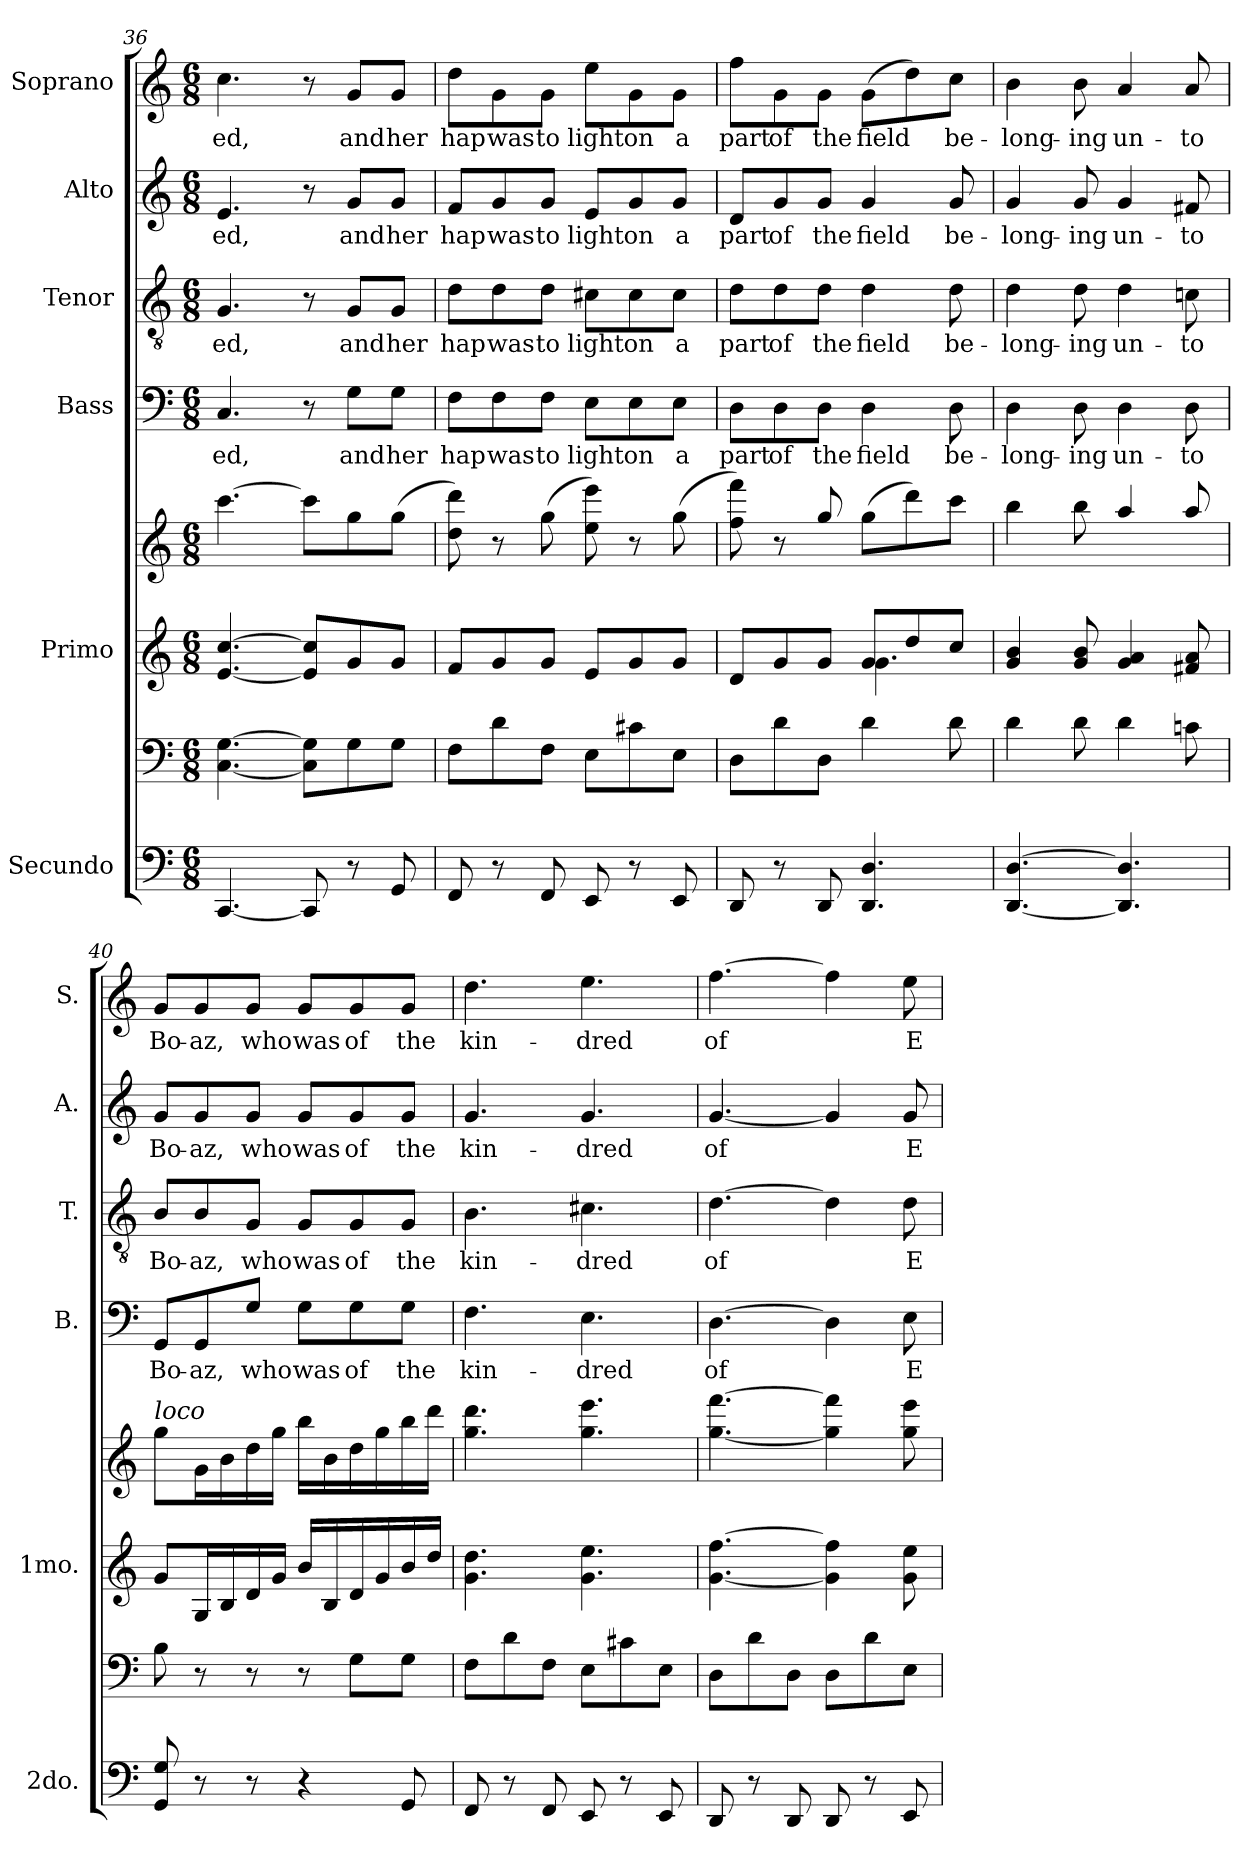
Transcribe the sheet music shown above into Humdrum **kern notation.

**kern	**kern	**kern	**kern	**kern	**text	**kern	**text	**kern	**text	**kern	**text
*part6	*part6	*part5	*part5	*part4	*part4	*part3	*part3	*part2	*part2	*part1	*part1
*staff8	*staff7	*staff6	*staff5	*staff4	*staff4	*staff3	*staff3	*staff2	*staff2	*staff1	*staff1
*I"Secundo	*	*I"Primo	*	*I"Bass	*	*I"Tenor	*	*I"Alto	*	*I"Soprano	*
*I'2do.	*	*I'1mo.	*	*I'B.	*	*I'T.	*	*I'A.	*	*I'S.	*
*clefF4	*clefF4	*clefG2	*clefG2	*clefF4	*	*clefGv2	*	*clefG2	*	*clefG2	*
*k[]	*k[]	*k[]	*k[]	*k[]	*	*k[]	*	*k[]	*	*k[]	*
*M6/8	*M6/8	*M6/8	*M6/8	*M6/8	*	*M6/8	*	*M6/8	*	*M6/8	*
=36	=36	=36	=36	=36	=36	=36	=36	=36	=36	=36	=36
!	!	!	!	!	!LO:LY:b	!	!LO:LY:b	!	!LO:LY:b	!	!LO:LY:b
[4.CC/	[4.C\ [4.G\	[4.e/ [4.cc/	[4.ccc\	4.C/	-ed,	4.G/	-ed,	4.e/	-ed,	4.cc\	-ed,
8CC/]	8C\] 8G\]L	8e/] 8cc/]L	8ccc\L]	8r	.	8r	.	8r	.	8r	.
!	!	!	!	!	!LO:LY:b	!	!LO:LY:b	!	!LO:LY:b	!	!LO:LY:b
8r	8G\	8g/	8gg\	8G\L	and	8G/L	and	8g/L	and	8g/L	and
!	!	!	!	!	!LO:LY:b	!	!LO:LY:b	!	!LO:LY:b	!	!LO:LY:b
8GG/	8G\J	8g/J	(>8gg\J	8G\J	her	8G/J	her	8g/J	her	8g/J	her
=37	=37	=37	=37	=37	=37	=37	=37	=37	=37	=37	=37
!	!	!	!	!	!LO:LY:b	!	!LO:LY:b	!	!LO:LY:b	!	!LO:LY:b
8FF/	8F\L	8f/L	8dd\ 8ddd\)	8F\L	hap	8d\L	hap	8f/L	hap	8dd\L	hap
!	!	!	!	!	!LO:LY:b	!	!LO:LY:b	!	!LO:LY:b	!	!LO:LY:b
8r	8d\	8g/	8r	8F\	was	8d\	was	8g/	was	8g\	was
!	!	!	!	!	!LO:LY:b	!	!LO:LY:b	!	!LO:LY:b	!	!LO:LY:b
8FF/	8F\J	8g/J	(>8gg\	8F\J	to	8d\J	to	8g/J	to	8g\J	to
!	!	!	!	!	!LO:LY:b	!	!LO:LY:b	!	!LO:LY:b	!	!LO:LY:b
8EE/	8E\L	8e/L	8ee\ 8eee\)	8E\L	light	8c#X\L	light	8e/L	light	8ee\L	light
!	!	!	!	!	!LO:LY:b	!	!LO:LY:b	!	!LO:LY:b	!	!LO:LY:b
8r	8c#X\	8g/	8r	8E\	on	8c#\	on	8g/	on	8g\	on
!	!	!	!	!	!LO:LY:b	!	!LO:LY:b	!	!LO:LY:b	!	!LO:LY:b
8EE/	8E\J	8g/J	(>8gg\	8E\J	a	8c#\J	a	8g/J	a	8g\J	a
=38	=38	=38	=38	=38	=38	=38	=38	=38	=38	=38	=38
*	*	*^	*	*	*	*	*	*	*	*	*
!	!	!	!	!	!	!LO:LY:b	!	!LO:LY:b	!	!LO:LY:b	!	!LO:LY:b
8DD/	8D\L	8d/L	4.ryy	8ff\ 8fff\)	8D\L	part	8d\L	part	8d/L	part	8ff\L	part
!	!	!	!	!	!	!LO:LY:b	!	!LO:LY:b	!	!LO:LY:b	!	!LO:LY:b
8r	8d\	8g/	.	8r	8D\	of	8d\	of	8g/	of	8g\	of
!	!	!	!	!	!	!LO:LY:b	!	!LO:LY:b	!	!LO:LY:b	!	!LO:LY:b
8DD/	8D\J	8g/J	.	8gg/	8D\J	the	8d\J	the	8g/J	the	8g\J	the
!	!	!	!	!	!	!LO:LY:b	!	!LO:LY:b	!	!LO:LY:b	!	!LO:LY:b
4.DD/ 4.D/	4d\	8g/L	4.g\	(>8gg\L	4D\	field	4d\	field	4g/	field	(>8g\L	field
.	.	8dd/	.	8ddd\)	.	.	.	.	.	.	8dd\)	.
!	!	!	!	!	!	!LO:LY:b	!	!LO:LY:b	!	!LO:LY:b	!	!LO:LY:b
.	8d\	8cc/J	.	8ccc\J	8D\	be-	8d\	be-	8g/	be-	8cc\J	be-
*	*	*v	*v	*	*	*	*	*	*	*	*	*
!!LO:PB:g=z
=39	=39	=39	=39	=39	=39	=39	=39	=39	=39	=39	=39
!	!	!	!	!	!LO:LY:b	!	!LO:LY:b	!	!LO:LY:b	!	!LO:LY:b
[4.DD/ [4.D/	4d\	4g/ 4b/	4bb\	4D\	-long-	4d\	-long-	4g/	-long-	4b\	-long-
!	!	!	!	!	!LO:LY:b	!	!LO:LY:b	!	!LO:LY:b	!	!LO:LY:b
.	8d\	8g/ 8b/	8bb\	8D\	-ing	8d\	-ing	8g/	-ing	8b\	-ing
!	!	!	!	!	!LO:LY:b	!	!LO:LY:b	!	!LO:LY:b	!	!LO:LY:b
4.DD/] 4.D/]	4d\	4g/ 4a/	4aa/	4D\	un-	4d\	un-	4g/	un-	4a/	un-
!	!	!	!	!	!LO:LY:b	!	!LO:LY:b	!	!LO:LY:b	!	!LO:LY:b
.	8cni\	8f#X/ 8a/	8aa/	8D\	-to	8cni\	-to	8f#X/	-to	8a/	-to
=40	=40	=40	=40	=40	=40	=40	=40	=40	=40	=40	=40
!	!	!	!LO:TX:a:i:t=loco	!	!	!	!	!	!	!	!
!	!	!	!	!	!LO:LY:b	!	!LO:LY:b	!	!LO:LY:b	!	!LO:LY:b
8GG/ 8G/	8B\	8g/L	8gg\L	8GG/L	Bo-	8B/L	Bo-	8g/L	Bo-	8g/L	Bo-
!	!	!	!	!	!LO:LY:b	!	!LO:LY:b	!	!LO:LY:b	!	!LO:LY:b
8r	8r	16G/L	16g\L	8GG/	-az,	8B/	-az,	8g/	-az,	8g/	-az,
.	.	16B/	16b\	.	.	.	.	.	.	.	.
!	!	!	!	!	!LO:LY:b	!	!LO:LY:b	!	!LO:LY:b	!	!LO:LY:b
8r	8r	16d/	16dd\	8G/J	who	8G/J	who	8g/J	who	8g/J	who
.	.	16g/JJ	16gg\JJ	.	.	.	.	.	.	.	.
!	!	!	!	!	!LO:LY:b	!	!LO:LY:b	!	!LO:LY:b	!	!LO:LY:b
4r	8r	16b/LL	16bb\LL	8G\L	was	8G/L	was	8g/L	was	8g/L	was
.	.	16B/	16b\	.	.	.	.	.	.	.	.
!	!	!	!	!	!LO:LY:b	!	!LO:LY:b	!	!LO:LY:b	!	!LO:LY:b
.	8G\L	16d/	16dd\	8G\	of	8G/	of	8g/	of	8g/	of
.	.	16g/	16gg\	.	.	.	.	.	.	.	.
!	!	!	!	!	!LO:LY:b	!	!LO:LY:b	!	!LO:LY:b	!	!LO:LY:b
8GG/	8G\J	16b/	16bb\	8G\J	the	8G/J	the	8g/J	the	8g/J	the
.	.	16dd/JJ	16ddd\JJ	.	.	.	.	.	.	.	.
=41	=41	=41	=41	=41	=41	=41	=41	=41	=41	=41	=41
!	!	!	!	!	!LO:LY:b	!	!LO:LY:b	!	!LO:LY:b	!	!LO:LY:b
8FF/	8F\L	4.g\ 4.dd\	4.gg\ 4.ddd\	4.F\	kin-	4.B\	kin-	4.g/	kin-	4.dd\	kin-
8r	8d\	.	.	.	.	.	.	.	.	.	.
8FF/	8F\J	.	.	.	.	.	.	.	.	.	.
!	!	!	!	!	!LO:LY:b	!	!LO:LY:b	!	!LO:LY:b	!	!LO:LY:b
8EE/	8E\L	4.g\ 4.ee\	4.gg\ 4.eee\	4.E\	-dred	4.c#X\	-dred	4.g/	-dred	4.ee\	-dred
8r	8c#X\	.	.	.	.	.	.	.	.	.	.
8EE/	8E\J	.	.	.	.	.	.	.	.	.	.
=42	=42	=42	=42	=42	=42	=42	=42	=42	=42	=42	=42
!	!	!	!	!	!LO:LY:b	!	!LO:LY:b	!	!LO:LY:b	!	!LO:LY:b
8DD/	8D\L	[4.g\ [4.ff\	[4.gg\ [4.fff\	[4.D\	of	[4.d\	of	[4.g/	of	[4.ff\	of
8r	8d\	.	.	.	.	.	.	.	.	.	.
8DD/	8D\J	.	.	.	.	.	.	.	.	.	.
8DD/	8D\L	4g\] 4ff\]	4gg\] 4fff\]	4D\]	.	4d\]	.	4g/]	.	4ff\]	.
8r	8d\	.	.	.	.	.	.	.	.	.	.
!	!	!	!	!	!LO:LY:b	!	!LO:LY:b	!	!LO:LY:b	!	!LO:LY:b
8EE/	8E\J	8g\ 8ee\	8gg\ 8eee\	8E\	E-	8d\	E-	8g/	E-	8ee\	E-
=	=	=	=	=	=	=	=	=	=	=	=
*-	*-	*-	*-	*-	*-	*-	*-	*-	*-	*-	*-
